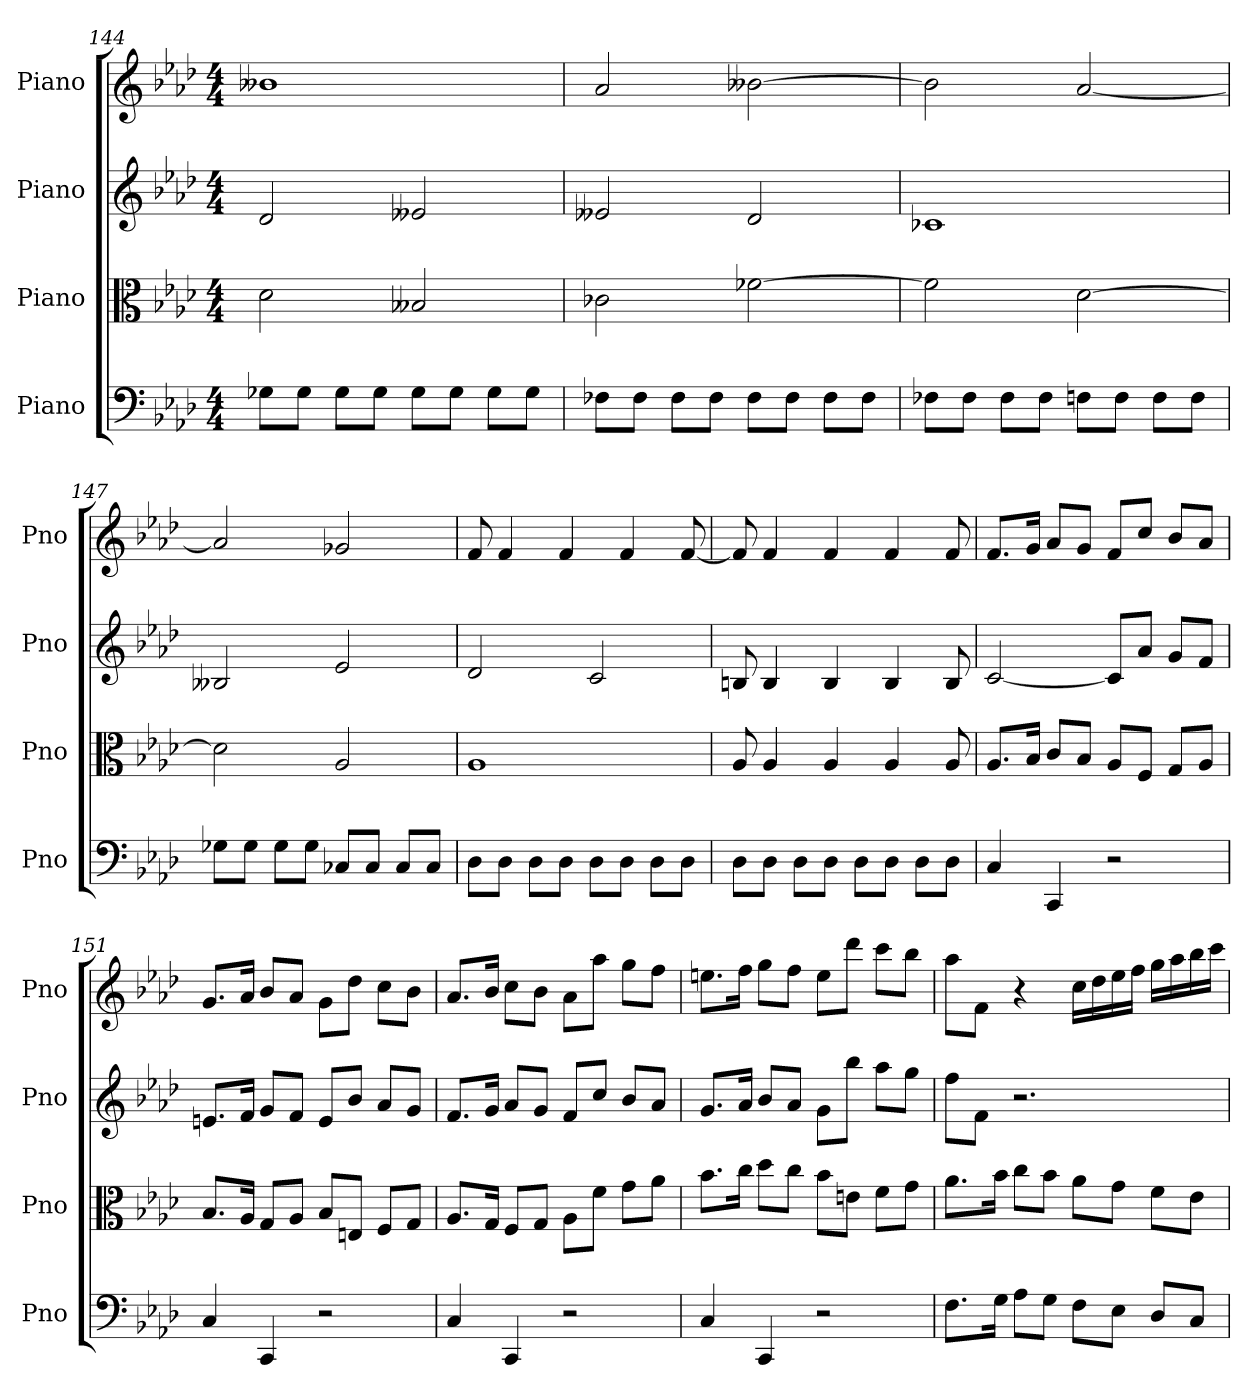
**kern	**kern	**kern	**kern
*part4	*part3	*part2	*part1
*staff4	*staff3	*staff2	*staff1
*I"Piano	*I"Piano	*I"Piano	*I"Piano
*I'Pno	*I'Pno	*I'Pno	*I'Pno
!!LO:LB:g=z
*clefF4	*clefC3	*clefG2	*clefG2
*k[b-e-a-d-]	*k[b-e-a-d-]	*k[b-e-a-d-]	*k[b-e-a-d-]
*M4/4	*M4/4	*M4/4	*M4/4
=144	=144	=144	=144
8G-X\L	2d-\	2d-/	1b--X
8G-\J	.	.	.
8G-\L	.	.	.
8G-\J	.	.	.
8G-\L	2B--X/	2e--X/	.
8G-\J	.	.	.
8G-\L	.	.	.
8G-\J	.	.	.
=145	=145	=145	=145
8F-X\L	2c-X\	2e--X/	2a-/
8F-\J	.	.	.
8F-\L	.	.	.
8F-\J	.	.	.
8F-\L	[2f-X\	2d-/	[2b--X\
8F-\J	.	.	.
8F-\L	.	.	.
8F-\J	.	.	.
=146	=146	=146	=146
8F-X\L	2f-\]	1c-X	2b--\]
8F-\J	.	.	.
8F-\L	.	.	.
8F-\J	.	.	.
8Fn\L	[2d-\	.	[2a-/
8F\J	.	.	.
8F\L	.	.	.
8F\J	.	.	.
=147	=147	=147	=147
8G-X\L	2d-\]	2B--X/	2a-/]
8G-\J	.	.	.
8G-\L	.	.	.
8G-\J	.	.	.
8C-X/L	2A-/	2e-/	2g-X/
8C-/J	.	.	.
8C-/L	.	.	.
8C-/J	.	.	.
!!LO:LB:g=z
=148	=148	=148	=148
8D-\L	1A-	2d-/	8f/
8D-\J	.	.	4f/
8D-\L	.	.	.
8D-\J	.	.	4f/
8D-\L	.	2c/	.
8D-\J	.	.	4f/
8D-\L	.	.	.
8D-\J	.	.	[8f/
=149	=149	=149	=149
8D-\L	8A-/	8Bn/	8f/]
8D-\J	4A-/	4B/	4f/
8D-\L	.	.	.
8D-\J	4A-/	4B/	4f/
8D-\L	.	.	.
8D-\J	4A-/	4B/	4f/
8D-\L	.	.	.
8D-\J	8A-/	8B/	8f/
=150	=150	=150	=150
4C/	8.A-/L	[2c/	8.f/L
.	16B-/Jk	.	16g/Jk
4CC/	8c/L	.	8a-/L
.	8B-/J	.	8g/J
2r	8A-/L	8c/L]	8f/L
.	8F/J	8a-/J	8cc/J
.	8G/L	8g/L	8b-/L
.	8A-/J	8f/J	8a-/J
=151	=151	=151	=151
4C/	8.B-/L	8.en/L	8.g/L
.	16A-/Jk	16f/Jk	16a-/Jk
4CC/	8G/L	8g/L	8b-/L
.	8A-/J	8f/J	8a-/J
2r	8B-/L	8e/L	8g\L
.	8En/J	8b-/J	8dd-\J
.	8F/L	8a-/L	8cc\L
.	8G/J	8g/J	8b-\J
!!LO:PB:g=z
=152	=152	=152	=152
4C/	8.A-/L	8.f/L	8.a-/L
.	16G/Jk	16g/Jk	16b-/Jk
4CC/	8F/L	8a-/L	8cc\L
.	8G/J	8g/J	8b-\J
2r	8A-\L	8f/L	8a-\L
.	8f\J	8cc/J	8aa-\J
.	8g\L	8b-/L	8gg\L
.	8a-\J	8a-/J	8ff\J
=153	=153	=153	=153
4C/	8.b-\L	8.g/L	8.een\L
.	16cc\Jk	16a-/Jk	16ff\Jk
4CC/	8dd-\L	8b-/L	8gg\L
.	8cc\J	8a-/J	8ff\J
2r	8b-\L	8g\L	8ee\L
.	8en\J	8bb-\J	8ddd-\J
.	8f\L	8aa-\L	8ccc\L
.	8g\J	8gg\J	8bb-\J
=154	=154	=154	=154
8.F\L	8.a-\L	8ff\L	8aa-\L
.	.	8f\J	8f\J
16G\Jk	16b-\Jk	.	.
8A-\L	8cc\L	2.r	4r
8G\J	8b-\J	.	.
8F\L	8a-\L	.	16cc\LL
.	.	.	16dd-\
8E-\J	8g\J	.	16ee-\
.	.	.	16ff\JJ
8D-/L	8f\L	.	16gg\LL
.	.	.	16aa-\
8C/J	8e-\J	.	16bb-\
.	.	.	16ccc\JJ
=	=	=	=
*-	*-	*-	*-
